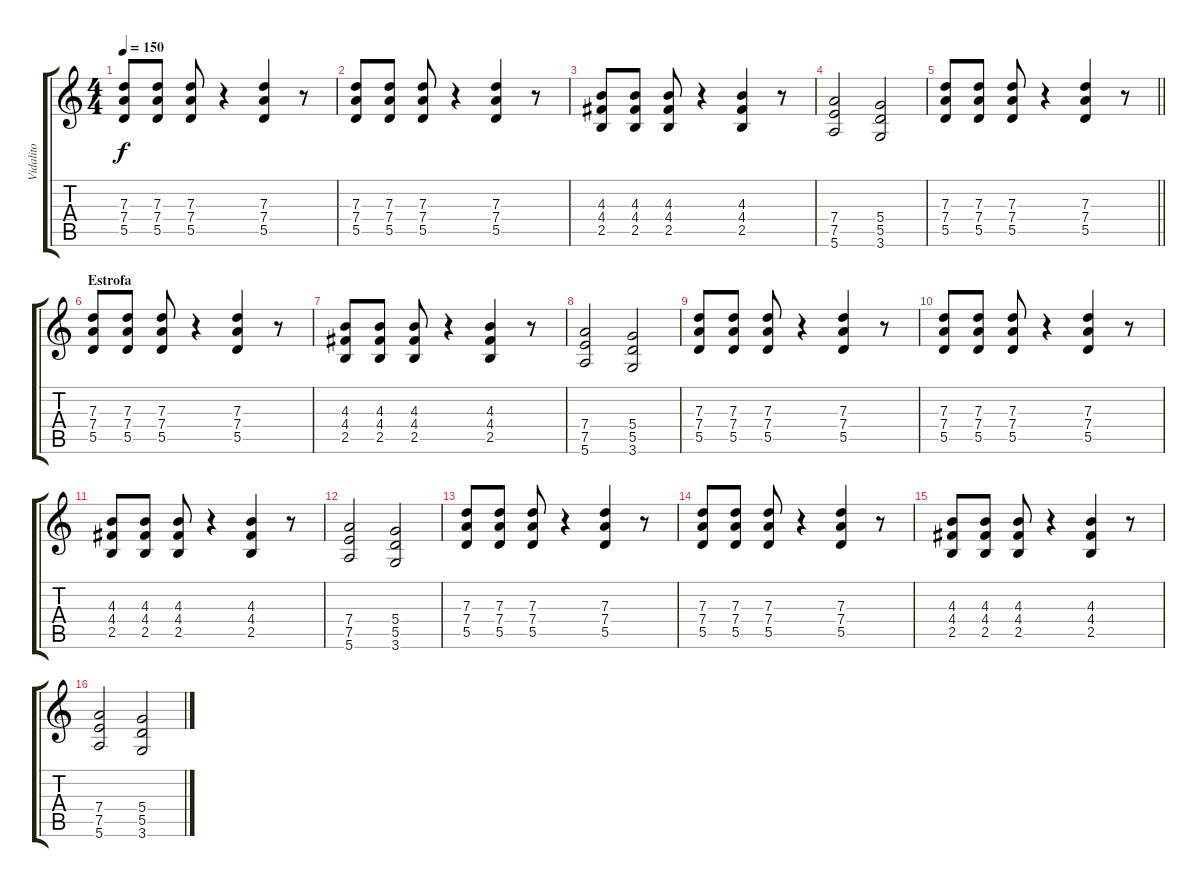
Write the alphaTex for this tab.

\track ("Vidalito" "Vidalito") {instrument distortionguitar}
\staff {score tabs}
\tuning (E4 B3 G3 D3 A2 E2) {hide}
\ts (4 4)
\tempo 150
\clef g2
\ks c
(7.3 7.4 5.5).8{dy f} (7.3 7.4 5.5).8 (7.3 7.4 5.5).8 r.4 (7.3 7.4 5.5).4 r.8 |
(7.3 7.4 5.5).8 (7.3 7.4 5.5).8 (7.3 7.4 5.5).8 r.4 (7.3 7.4 5.5).4 r.8 |
(4.3 4.4 2.5).8 (4.3 4.4 2.5).8 (4.3 4.4 2.5).8 r.4 (4.3 4.4 2.5).4 r.8 |
(7.4 7.5 5.6).2 (5.4 5.5 3.6).2 |
\barLineRight lightlight
(7.3 7.4 5.5).8 (7.3 7.4 5.5).8 (7.3 7.4 5.5).8 r.4 (7.3 7.4 5.5).4 r.8 |
\section ("" "Estrofa")
(7.3 7.4 5.5).8 (7.3 7.4 5.5).8 (7.3 7.4 5.5).8 r.4 (7.3 7.4 5.5).4 r.8 |
(4.3 4.4 2.5).8 (4.3 4.4 2.5).8 (4.3 4.4 2.5).8 r.4 (4.3 4.4 2.5).4 r.8 |
(7.4 7.5 5.6).2 (5.4 5.5 3.6).2 |
(7.3 7.4 5.5).8 (7.3 7.4 5.5).8 (7.3 7.4 5.5).8 r.4 (7.3 7.4 5.5).4 r.8 |
(7.3 7.4 5.5).8 (7.3 7.4 5.5).8 (7.3 7.4 5.5).8 r.4 (7.3 7.4 5.5).4 r.8 |
(4.3 4.4 2.5).8 (4.3 4.4 2.5).8 (4.3 4.4 2.5).8 r.4 (4.3 4.4 2.5).4 r.8 |
(7.4 7.5 5.6).2 (5.4 5.5 3.6).2 |
(7.3 7.4 5.5).8 (7.3 7.4 5.5).8 (7.3 7.4 5.5).8 r.4 (7.3 7.4 5.5).4 r.8 |
(7.3 7.4 5.5).8 (7.3 7.4 5.5).8 (7.3 7.4 5.5).8 r.4 (7.3 7.4 5.5).4 r.8 |
(4.3 4.4 2.5).8 (4.3 4.4 2.5).8 (4.3 4.4 2.5).8 r.4 (4.3 4.4 2.5).4 r.8 |
(7.4 7.5 5.6).2 (5.4 5.5 3.6).2
